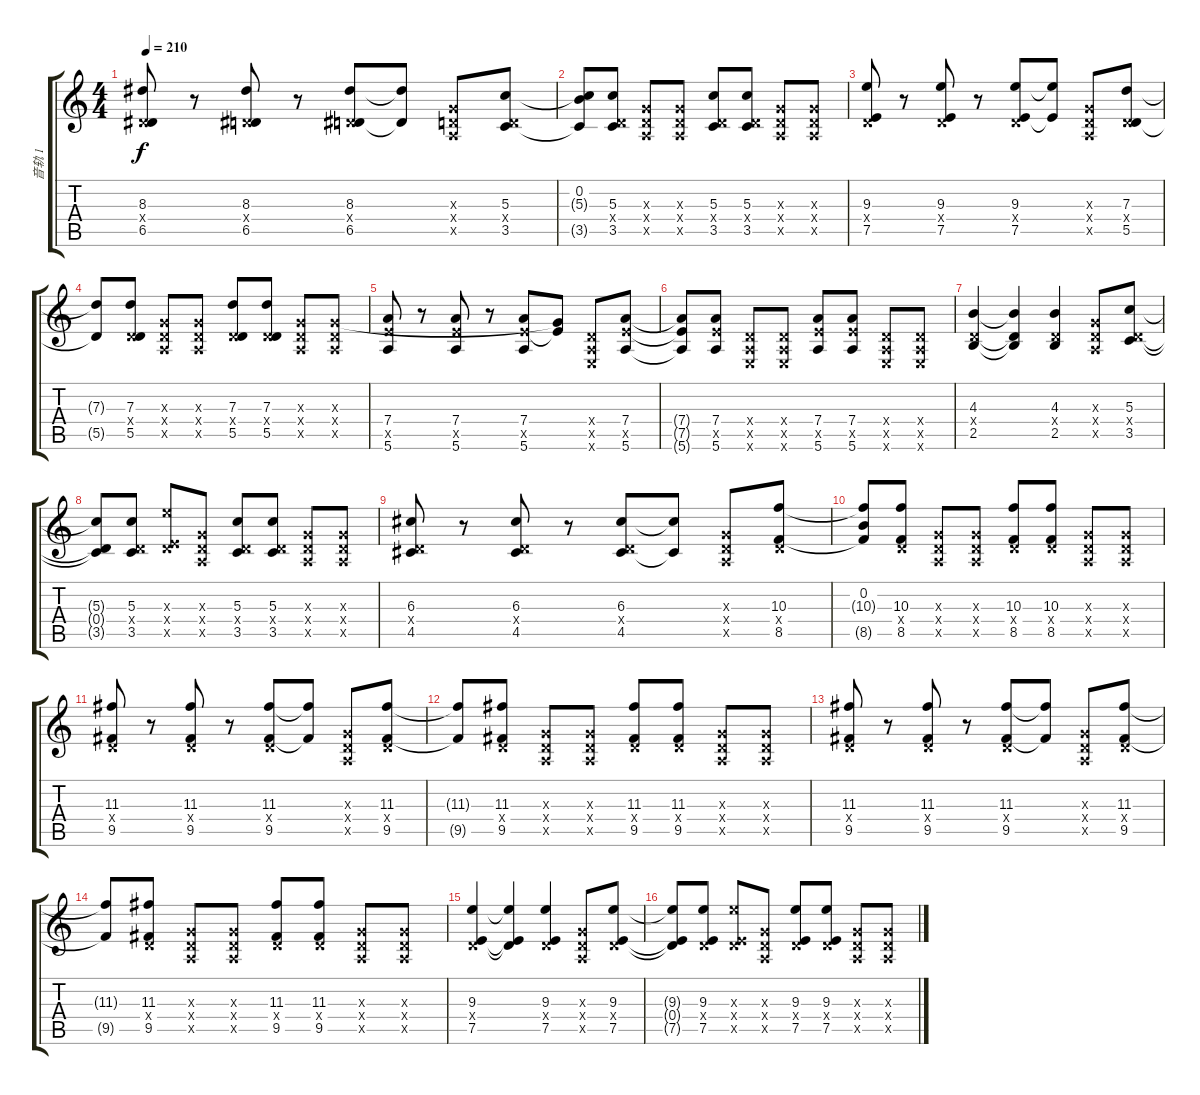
\track ("音轨 1" "音轨 1") {instrument overdrivenguitar}
\staff {score tabs}
\tuning (E4 B3 G3 D3 A2 E2) {hide}
\ts (4 4)
\tempo 210
\clef g2
\ks c
(8.3 0.4{x} 6.5).8{dy f} r.8 (8.3 0.4{x} 6.5).8 r.8 (8.3 0.4{x} 6.5).8 (8.3{t} 6.5{t}).8 (0.3{x} 0.4{x} 0.5{x}).8 (5.3 0.4{x} 3.5).8 |
(0.2 5.3{t} 3.5{t}).8 (5.3 0.4{x} 3.5).8 (0.3{x} 0.4{x} 0.5{x}).8 (0.3{x} 0.4{x} 0.5{x}).8 (5.3 0.4{x} 3.5).8 (5.3 0.4{x} 3.5).8 (0.3{x} 0.4{x} 0.5{x}).8 (0.3{x} 0.4{x} 0.5{x}).8 |
(9.3 0.4{x} 7.5).8 r.8 (9.3 0.4{x} 7.5).8 r.8 (9.3 0.4{x} 7.5).8 (9.3{t} 7.5{t}).8 (0.3{x} 0.4{x} 0.5{x}).8 (7.3 0.4{x} 5.5).8 |
(7.3{t} 5.5{t}).8 (7.3 0.4{x} 5.5).8 (0.3{x} 0.4{x} 0.5{x}).8 (0.3{x} 0.4{x} 0.5{x}).8 (7.3 0.4{x} 5.5).8 (7.3 0.4{x} 5.5).8 (0.3{x} 0.4{x} 0.5{x}).8 (0.3{x} 0.4{x} 0.5{x}).8 |
(7.4 7.5{x} 5.6).8 r.8 (7.4 7.5{x} 5.6).8 r.8 (7.4 7.5{x} 5.6).8 (0.3{t} 7.5{t}).8 (0.4{x} 0.5{x} 0.6{x}).8 (7.4 7.5{x} 5.6).8 |
(7.4{t} 7.5{t} 5.6{t}).8 (7.4 7.5{x} 5.6).8 (0.4{x} 0.5{x} 0.6{x}).8 (0.4{x} 0.5{x} 0.6{x}).8 (7.4 7.5{x} 5.6).8 (7.4 7.5{x} 5.6).8 (0.4{x} 0.5{x} 0.6{x}).8 (0.4{x} 0.5{x} 0.6{x}).8 |
(4.3 0.4{x} 2.5).4 (4.3{t} 0.4{t} 2.5{t}).4 (4.3 0.4{x} 2.5).4 (0.3{x} 0.4{x} 0.5{x}).8 (5.3 0.4{x} 3.5).8 |
(5.3{t} 0.4{t} 3.5{t}).8 (5.3 0.4{x} 3.5).8 (9.3{x} 0.4{x} 7.5{x}).8 (0.3{x} 0.4{x} 0.5{x}).8 (5.3 0.4{x} 3.5).8 (5.3 0.4{x} 3.5).8 (0.3{x} 0.4{x} 0.5{x}).8 (0.3{x} 0.4{x} 0.5{x}).8 |
(6.3 0.4{x} 4.5).8 r.8 (6.3 0.4{x} 4.5).8 r.8 (6.3 0.4{x} 4.5).8 (6.3{t} 4.5{t}).8 (0.3{x} 0.4{x} 0.5{x}).8 (10.3 0.4{x} 8.5).8 |
(0.2 10.3{t} 8.5{t}).8 (10.3 0.4{x} 8.5).8 (0.3{x} 0.4{x} 0.5{x}).8 (0.3{x} 0.4{x} 0.5{x}).8 (10.3 0.4{x} 8.5).8 (10.3 0.4{x} 8.5).8 (0.3{x} 0.4{x} 0.5{x}).8 (0.3{x} 0.4{x} 0.5{x}).8 |
(11.3 0.4{x} 9.5).8 r.8 (11.3 0.4{x} 9.5).8 r.8 (11.3 0.4{x} 9.5).8 (11.3{t} 9.5{t}).8 (0.3{x} 0.4{x} 0.5{x}).8 (11.3 0.4{x} 9.5).8 |
(11.3{t} 9.5{t}).8 (11.3 0.4{x} 9.5).8 (0.3{x} 0.4{x} 0.5{x}).8 (0.3{x} 0.4{x} 0.5{x}).8 (11.3 0.4{x} 9.5).8 (11.3 0.4{x} 9.5).8 (0.3{x} 0.4{x} 0.5{x}).8 (0.3{x} 0.4{x} 0.5{x}).8 |
(11.3 0.4{x} 9.5).8 r.8 (11.3 0.4{x} 9.5).8 r.8 (11.3 0.4{x} 9.5).8 (11.3{t} 9.5{t}).8 (0.3{x} 0.4{x} 0.5{x}).8 (11.3 0.4{x} 9.5).8 |
(11.3{t} 9.5{t}).8 (11.3 0.4{x} 9.5).8 (0.3{x} 0.4{x} 0.5{x}).8 (0.3{x} 0.4{x} 0.5{x}).8 (11.3 0.4{x} 9.5).8 (11.3 0.4{x} 9.5).8 (0.3{x} 0.4{x} 0.5{x}).8 (0.3{x} 0.4{x} 0.5{x}).8 |
(9.3 0.4{x} 7.5).4 (9.3{t} 0.4{t} 7.5{t}).4 (9.3 0.4{x} 7.5).4 (0.3{x} 0.4{x} 0.5{x}).8 (9.3 0.4{x} 7.5).8 |
(9.3{t} 0.4{t} 7.5{t}).8 (9.3 0.4{x} 7.5).8 (9.3{x} 0.4{x} 7.5{x}).8 (0.3{x} 0.4{x} 0.5{x}).8 (9.3 0.4{x} 7.5).8 (9.3 0.4{x} 7.5).8 (0.3{x} 0.4{x} 0.5{x}).8 (0.3{x} 0.4{x} 0.5{x}).8
